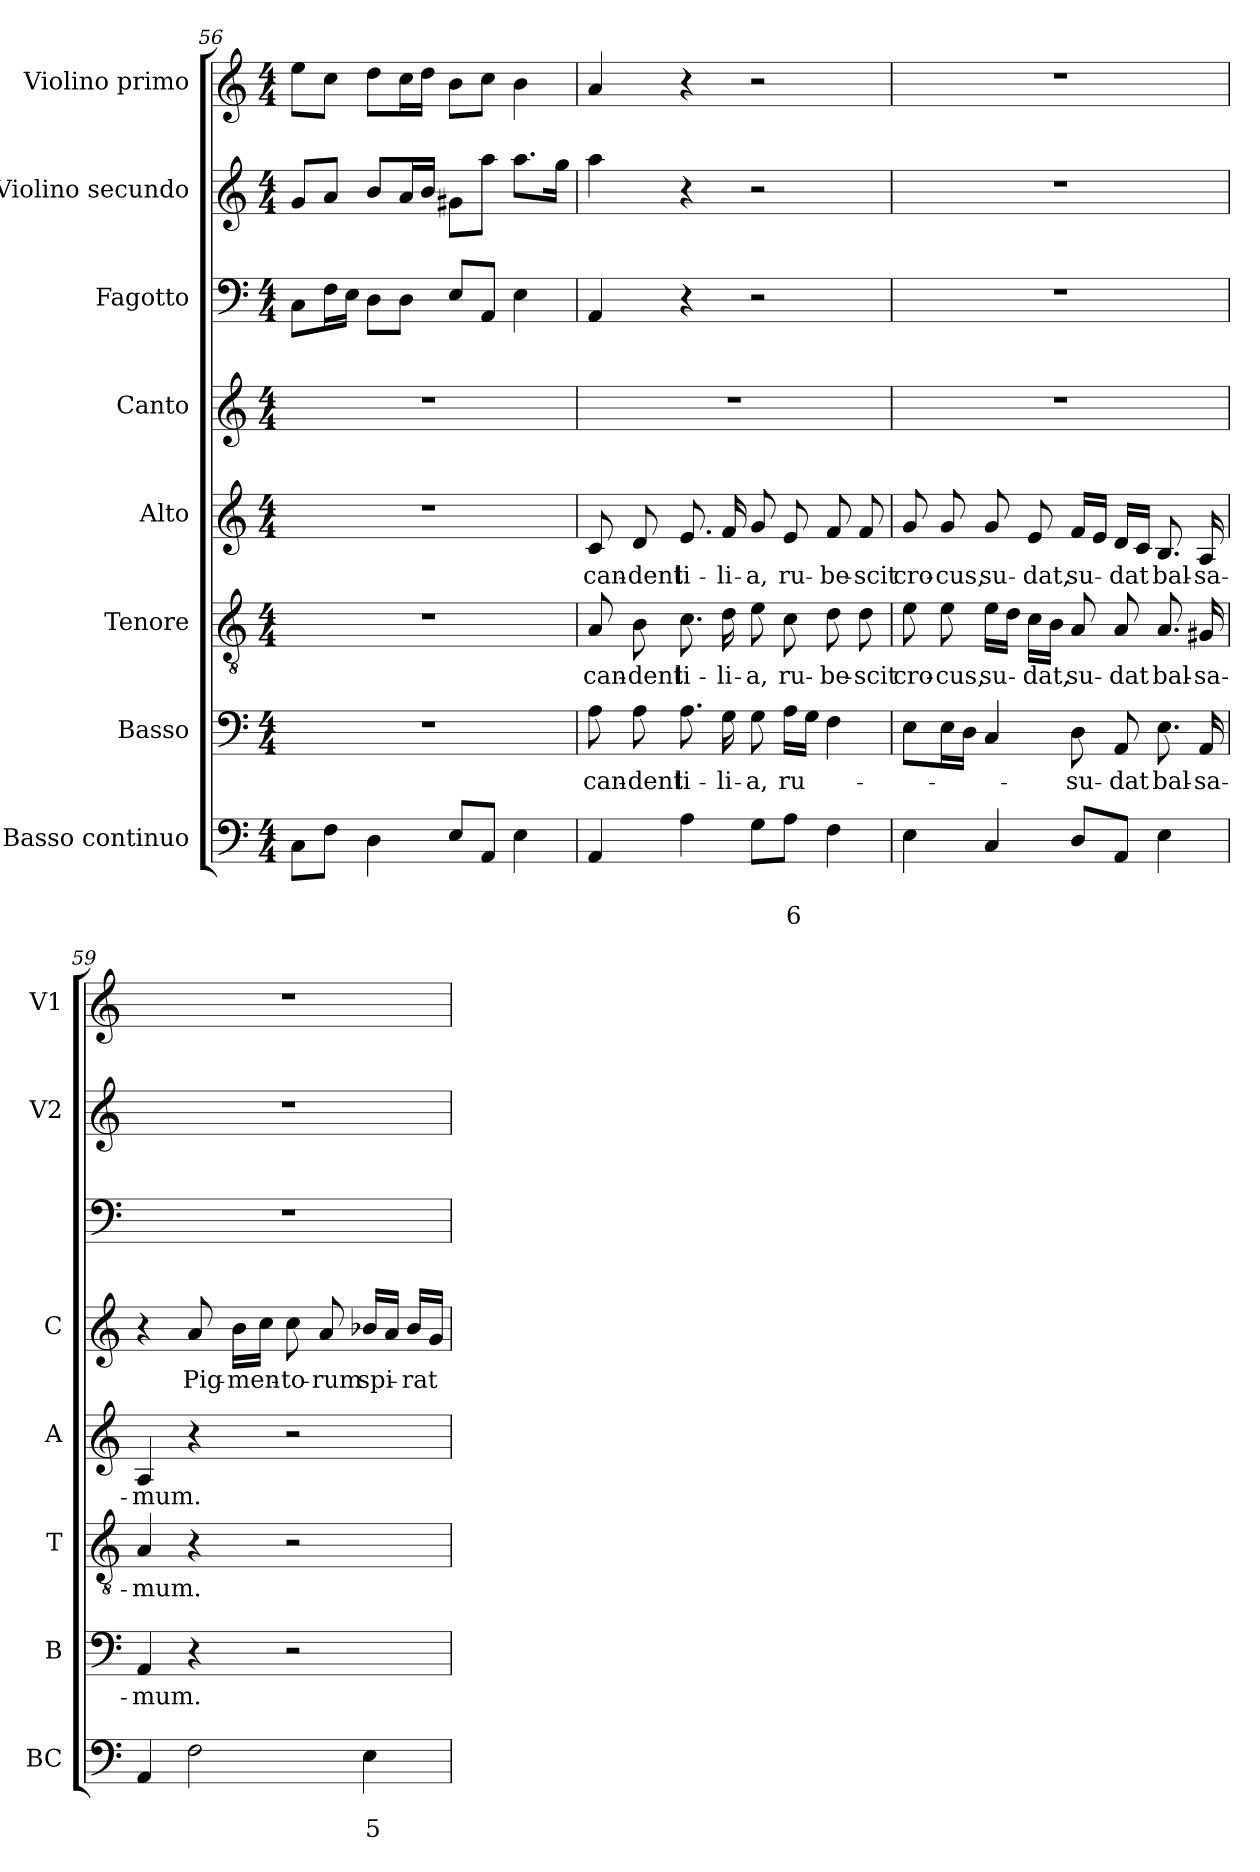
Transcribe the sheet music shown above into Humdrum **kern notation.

**kern	**text	**text	**kern	**text	**kern	**text	**kern	**text	**kern	**text	**kern	**kern	**kern
*part8	*part8	*part8	*part7	*part7	*part6	*part6	*part5	*part5	*part4	*part4	*part3	*part2	*part1
*staff8	*staff8	*staff8	*staff7	*staff7	*staff6	*staff6	*staff5	*staff5	*staff4	*staff4	*staff3	*staff2	*staff1
*I"Basso continuo	*	*	*I"Basso	*	*I"Tenore	*	*I"Alto	*	*I"Canto	*	*I"Fagotto	*I"Violino secundo	*I"Violino primo
*I'BC	*	*	*I'B	*	*I'T	*	*I'A	*	*I'C	*	*	*I'V2	*I'V1
!!LO:PB:g=z
*clefF4	*	*	*clefF4	*	*clefGv2	*	*clefG2	*	*clefG2	*	*clefF4	*clefG2	*clefG2
*k[]	*	*	*k[]	*	*k[]	*	*k[]	*	*k[]	*	*k[]	*k[]	*k[]
*C:	*	*	*C:	*	*C:	*	*C:	*	*C:	*	*C:	*C:	*C:
*M4/4	*	*	*M4/4	*	*M4/4	*	*M4/4	*	*M4/4	*	*M4/4	*M4/4	*M4/4
=56	=56	=56	=56	=56	=56	=56	=56	=56	=56	=56	=56	=56	=56
8C\L	.	.	1r	.	1r	.	1r	.	1r	.	8C\L	8g/L	8ee\L
8F\J	.	.	.	.	.	.	.	.	.	.	16F\L	8a/J	8cc\J
.	.	.	.	.	.	.	.	.	.	.	16E\JJ	.	.
4D\	.	.	.	.	.	.	.	.	.	.	8D\L	8b/L	8dd\L
.	.	.	.	.	.	.	.	.	.	.	8D\J	16a/L	16cc\L
.	.	.	.	.	.	.	.	.	.	.	.	16b/JJ	16dd\JJ
8E/L	.	.	.	.	.	.	.	.	.	.	8E/L	8g#X\L	8b\L
8AA/J	.	.	.	.	.	.	.	.	.	.	8AA/J	8aa\J	8cc\J
4E\	.	.	.	.	.	.	.	.	.	.	4E\	8.aa\L	4b\
.	.	.	.	.	.	.	.	.	.	.	.	16gg\Jk	.
=57	=57	=57	=57	=57	=57	=57	=57	=57	=57	=57	=57	=57	=57
!	!	!	!	!LO:LY:b	!	!LO:LY:b	!	!LO:LY:b	!	!	!	!	!
4AA/	.	.	8A\	can-	8A/	can-	8c/	can-	1r	.	4AA/	4aa\	4a/
!	!	!	!	!LO:LY:b	!	!LO:LY:b	!	!LO:LY:b	!	!	!	!	!
.	.	.	8A\	-dent	8B\	-dent	8d/	-dent	.	.	.	.	.
!	!	!	!	!LO:LY:b	!	!LO:LY:b	!	!LO:LY:b	!	!	!	!	!
4A\	.	.	8.A\	li-	8.c\	li-	8.e/	li-	.	.	4r	4r	4r
!	!	!	!	!LO:LY:b	!	!LO:LY:b	!	!LO:LY:b	!	!	!	!	!
.	.	.	16G\	-li-	16d\	-li-	16f/	-li-	.	.	.	.	.
!	!	!	!	!LO:LY:b	!	!LO:LY:b	!	!LO:LY:b	!	!	!	!	!
8G\L	.	.	8G\	-a,	8e\	-a,	8g/	-a,	.	.	2r	2r	2r
!	!	!LO:LY:b	!	!LO:LY:b	!	!LO:LY:b	!	!LO:LY:b	!	!	!	!	!
8A\J	.	6	16A\LL	ru-	8c\	ru-	8e/	ru-	.	.	.	.	.
.	.	.	16G\JJ	.	.	.	.	.	.	.	.	.	.
!	!	!	!	!	!	!LO:LY:b	!	!LO:LY:b	!	!	!	!	!
4F\	.	.	4F\	.	8d\	-be-	8f/	-be-	.	.	.	.	.
!	!	!	!	!	!	!LO:LY:b	!	!LO:LY:b	!	!	!	!	!
.	.	.	.	.	8d\	-scit	8f/	-scit	.	.	.	.	.
=58	=58	=58	=58	=58	=58	=58	=58	=58	=58	=58	=58	=58	=58
!	!	!	!	!	!	!LO:LY:b	!	!LO:LY:b	!	!	!	!	!
4E\	.	.	8E\L	.	8e\	cro-	8g/	cro-	1r	.	1r	1r	1r
!	!	!	!	!	!	!LO:LY:b	!	!LO:LY:b	!	!	!	!	!
.	.	.	16E\L	.	8e\	-cus,	8g/	-cus,	.	.	.	.	.
.	.	.	16D\JJ	.	.	.	.	.	.	.	.	.	.
!	!	!	!	!	!	!LO:LY:b	!	!LO:LY:b	!	!	!	!	!
4C/	.	.	4C/	.	16e\LL	su-	8g/	su-	.	.	.	.	.
.	.	.	.	.	16d\JJ	.	.	.	.	.	.	.	.
!	!	!	!	!	!	!LO:LY:b	!	!LO:LY:b	!	!	!	!	!
.	.	.	.	.	16c\LL	-dat,	8e/	-dat,	.	.	.	.	.
.	.	.	.	.	16B\JJ	.	.	.	.	.	.	.	.
!	!	!	!	!LO:LY:b	!	!LO:LY:b	!	!LO:LY:b	!	!	!	!	!
8D/L	.	.	8D\	-su-	8A/	su-	16f/LL	su-	.	.	.	.	.
.	.	.	.	.	.	.	16e/JJ	.	.	.	.	.	.
!	!	!	!	!LO:LY:b	!	!LO:LY:b	!	!LO:LY:b	!	!	!	!	!
8AA/J	.	.	8AA/	-dat	8A/	-dat	16d/LL	-dat	.	.	.	.	.
.	.	.	.	.	.	.	16c/JJ	.	.	.	.	.	.
!	!	!	!	!LO:LY:b	!	!LO:LY:b	!	!LO:LY:b	!	!	!	!	!
4E\	.	.	8.E\	bal-	8.A/	bal-	8.B/	bal-	.	.	.	.	.
!	!	!	!	!LO:LY:b	!	!LO:LY:b	!	!LO:LY:b	!	!	!	!	!
.	.	.	16AA/	-sa-	16G#X/	-sa-	16A/	-sa-	.	.	.	.	.
=59	=59	=59	=59	=59	=59	=59	=59	=59	=59	=59	=59	=59	=59
!	!	!	!	!LO:LY:b	!	!LO:LY:b	!	!LO:LY:b	!	!	!	!	!
4AA/	.	.	4AA/	-mum.	4A/	-mum.	4A/	-mum.	4r	.	1r	1r	1r
!	!	!	!	!	!	!	!	!	!	!LO:LY:b	!	!	!
2F\	.	.	4r	.	4r	.	4r	.	8a/	Pig-	.	.	.
!	!	!	!	!	!	!	!	!	!	!LO:LY:b	!	!	!
.	.	.	.	.	.	.	.	.	16b\LL	-men-	.	.	.
.	.	.	.	.	.	.	.	.	16cc\JJ	.	.	.	.
!	!	!	!	!	!	!	!	!	!	!LO:LY:b	!	!	!
.	.	.	2r	.	2r	.	2r	.	8cc\	-to-	.	.	.
!	!	!	!	!	!	!	!	!	!	!LO:LY:b	!	!	!
.	.	.	.	.	.	.	.	.	8a/	-rum	.	.	.
!	!	!LO:LY:b	!	!	!	!	!	!	!	!LO:LY:b	!	!	!
4E\	.	5	.	.	.	.	.	.	16b-X/LL	spi-	.	.	.
.	.	.	.	.	.	.	.	.	16a/JJ	.	.	.	.
!	!	!	!	!	!	!	!	!	!	!LO:LY:b	!	!	!
.	.	.	.	.	.	.	.	.	16b-/LL	-rat	.	.	.
.	.	.	.	.	.	.	.	.	16g/JJ	.	.	.	.
=	=	=	=	=	=	=	=	=	=	=	=	=	=
*-	*-	*-	*-	*-	*-	*-	*-	*-	*-	*-	*-	*-	*-
